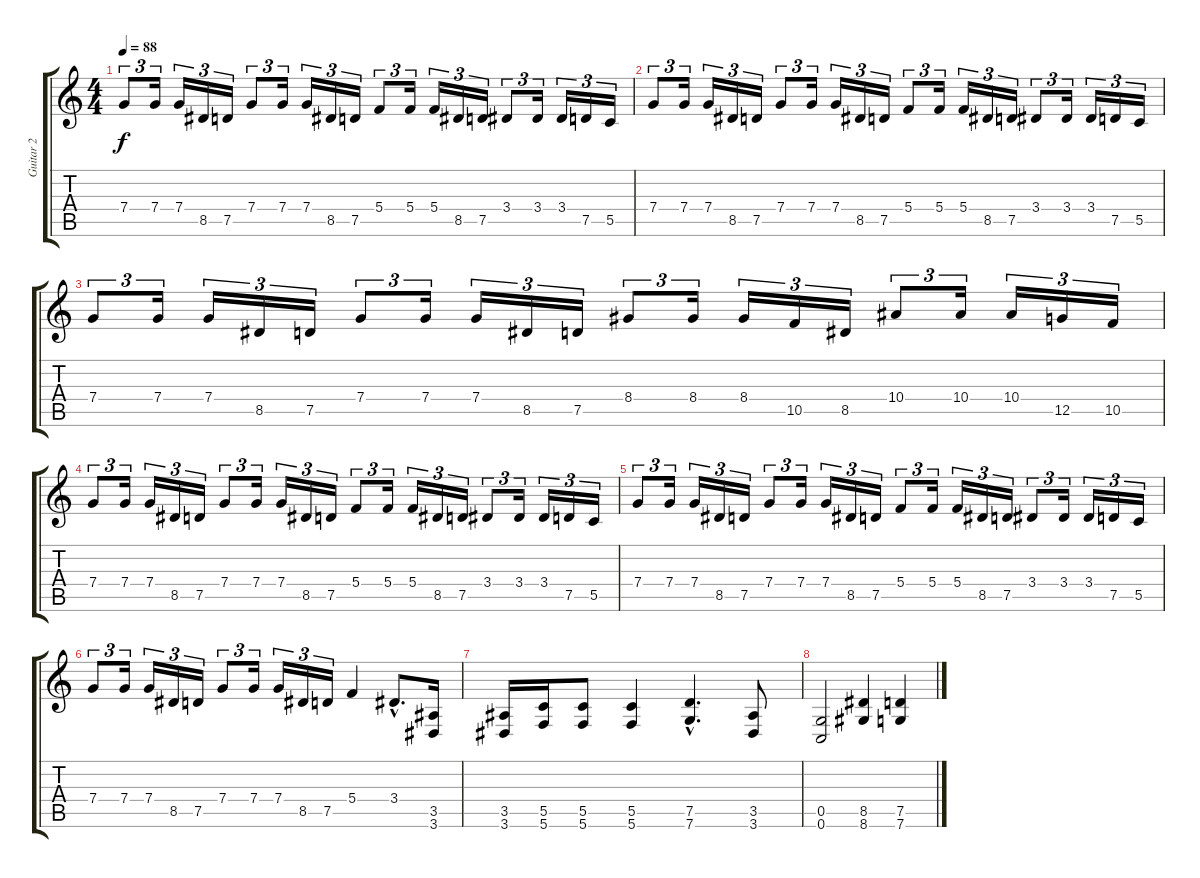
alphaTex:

\track ("Guitar 2" "Guitar 2") {instrument overdrivenguitar}
\staff {score tabs}
\tuning (D4 A3 F3 C3 G2 C2) {hide}
\ts (4 4)
\tempo 88
\clef g2
\ks c
7.4.8{tu (3 2) dy f} 7.4.16{tu (3 2)} 7.4.16{tu (3 2)} 8.5.16{tu (3 2)} 7.5.16{tu (3 2)} 7.4.8{tu (3 2)} 7.4.16{tu (3 2)} 7.4.16{tu (3 2)} 8.5.16{tu (3 2)} 7.5.16{tu (3 2)} 5.4.8{tu (3 2)} 5.4.16{tu (3 2)} 5.4.16{tu (3 2)} 8.5.16{tu (3 2)} 7.5.16{tu (3 2)} 3.4.8{tu (3 2)} 3.4.16{tu (3 2)} 3.4.16{tu (3 2)} 7.5.16{tu (3 2)} 5.5.16{tu (3 2)} |
7.4.8{tu (3 2)} 7.4.16{tu (3 2)} 7.4.16{tu (3 2)} 8.5.16{tu (3 2)} 7.5.16{tu (3 2)} 7.4.8{tu (3 2)} 7.4.16{tu (3 2)} 7.4.16{tu (3 2)} 8.5.16{tu (3 2)} 7.5.16{tu (3 2)} 5.4.8{tu (3 2)} 5.4.16{tu (3 2)} 5.4.16{tu (3 2)} 8.5.16{tu (3 2)} 7.5.16{tu (3 2)} 3.4.8{tu (3 2)} 3.4.16{tu (3 2)} 3.4.16{tu (3 2)} 7.5.16{tu (3 2)} 5.5.16{tu (3 2)} |
7.4.8{tu (3 2)} 7.4.16{tu (3 2)} 7.4.16{tu (3 2)} 8.5.16{tu (3 2)} 7.5.16{tu (3 2)} 7.4.8{tu (3 2)} 7.4.16{tu (3 2)} 7.4.16{tu (3 2)} 8.5.16{tu (3 2)} 7.5.16{tu (3 2)} 8.4.8{tu (3 2)} 8.4.16{tu (3 2)} 8.4.16{tu (3 2)} 10.5.16{tu (3 2)} 8.5.16{tu (3 2)} 10.4.8{tu (3 2)} 10.4.16{tu (3 2)} 10.4.16{tu (3 2)} 12.5.16{tu (3 2)} 10.5.16{tu (3 2)} |
7.4.8{tu (3 2)} 7.4.16{tu (3 2)} 7.4.16{tu (3 2)} 8.5.16{tu (3 2)} 7.5.16{tu (3 2)} 7.4.8{tu (3 2)} 7.4.16{tu (3 2)} 7.4.16{tu (3 2)} 8.5.16{tu (3 2)} 7.5.16{tu (3 2)} 5.4.8{tu (3 2)} 5.4.16{tu (3 2)} 5.4.16{tu (3 2)} 8.5.16{tu (3 2)} 7.5.16{tu (3 2)} 3.4.8{tu (3 2)} 3.4.16{tu (3 2)} 3.4.16{tu (3 2)} 7.5.16{tu (3 2)} 5.5.16{tu (3 2)} |
7.4.8{tu (3 2)} 7.4.16{tu (3 2)} 7.4.16{tu (3 2)} 8.5.16{tu (3 2)} 7.5.16{tu (3 2)} 7.4.8{tu (3 2)} 7.4.16{tu (3 2)} 7.4.16{tu (3 2)} 8.5.16{tu (3 2)} 7.5.16{tu (3 2)} 5.4.8{tu (3 2)} 5.4.16{tu (3 2)} 5.4.16{tu (3 2)} 8.5.16{tu (3 2)} 7.5.16{tu (3 2)} 3.4.8{tu (3 2)} 3.4.16{tu (3 2)} 3.4.16{tu (3 2)} 7.5.16{tu (3 2)} 5.5.16{tu (3 2)} |
7.4.8{tu (3 2)} 7.4.16{tu (3 2)} 7.4.16{tu (3 2)} 8.5.16{tu (3 2)} 7.5.16{tu (3 2)} 7.4.8{tu (3 2)} 7.4.16{tu (3 2)} 7.4.16{tu (3 2)} 8.5.16{tu (3 2)} 7.5.16{tu (3 2)} 5.4.4 3.4{hac}.8{d} (3.5 3.6).16 |
(3.5 3.6).16 (5.5 5.6).16 (5.5 5.6).8 (5.5 5.6).4 (7.5{hac} 7.6{hac}).4{d} (3.5 3.6).8 |
(0.5 0.6).2 (8.5 8.6).4 (7.5 7.6).4
